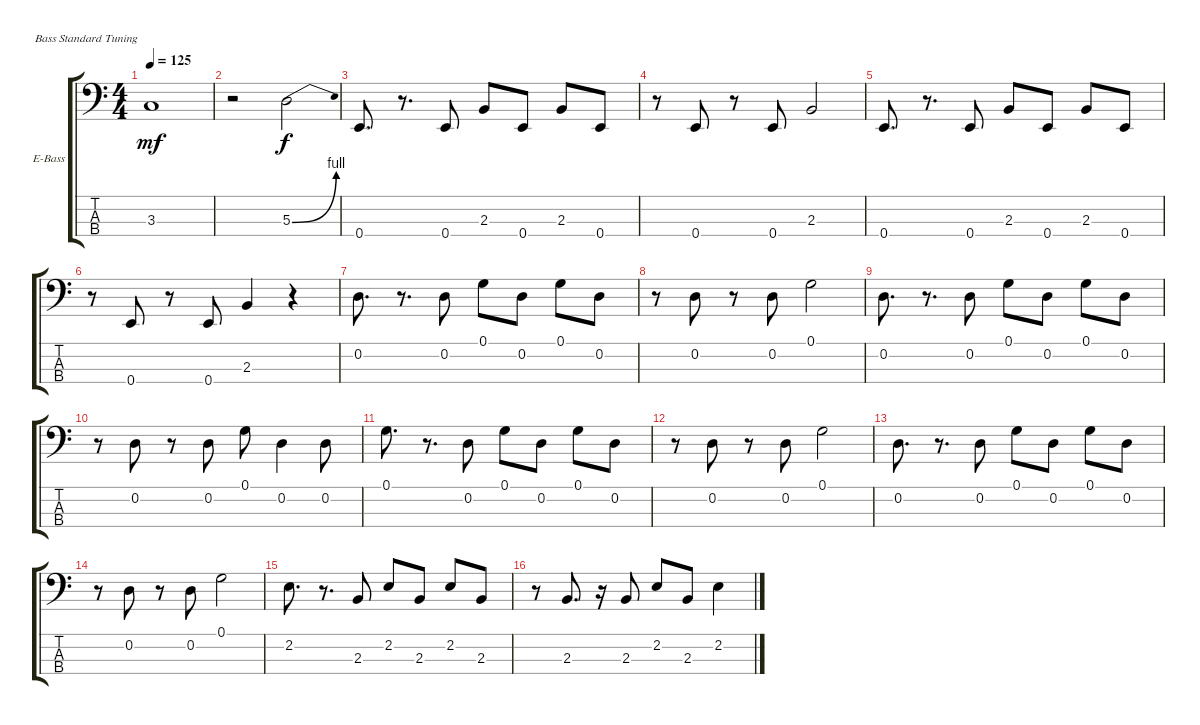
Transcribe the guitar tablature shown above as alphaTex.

\bracketExtendMode groupsimilarinstruments
\firstSystemTrackNameOrientation horizontal
\otherSystemsTrackNameOrientation horizontal
\track ("Бас" "E-Bass") {instrument electricbassfinger}
\staff {score tabs}
\tuning (G2 D2 A1 E1)
\ts (4 4)
\tempo 125
\clef f4
\ks c
3.3.1{dy mf} |
r.2 5.3{be (bend 0 0 60 4)}.2{dy f} |
0.4.8{d} r.8{d} 0.4.8 2.3.8 0.4.8 2.3.8 0.4.8 |
r.8 0.4.8 r.8 0.4.8 2.3.2 |
0.4.8{d} r.8{d} 0.4.8 2.3.8 0.4.8 2.3.8 0.4.8 |
r.8 0.4.8 r.8 0.4.8 2.3.4 r.4 |
0.2.8{d} r.8{d} 0.2.8 0.1.8 0.2.8 0.1.8 0.2.8 |
r.8 0.2.8 r.8 0.2.8 0.1.2 |
0.2.8{d} r.8{d} 0.2.8 0.1.8 0.2.8 0.1.8 0.2.8 |
r.8 0.2.8 r.8 0.2.8 0.1.8 0.2.4 0.2.8 |
0.1.8{d} r.8{d} 0.2.8 0.1.8 0.2.8 0.1.8 0.2.8 |
r.8 0.2.8 r.8 0.2.8 0.1.2 |
0.2.8{d} r.8{d} 0.2.8 0.1.8 0.2.8 0.1.8 0.2.8 |
r.8 0.2.8 r.8 0.2.8 0.1.2 |
2.2.8{d} r.8{d} 2.3.8 2.2.8 2.3.8 2.2.8 2.3.8 |
r.8 2.3.8{d} r.16 2.3.8 2.2.8 2.3.8 2.2.4
